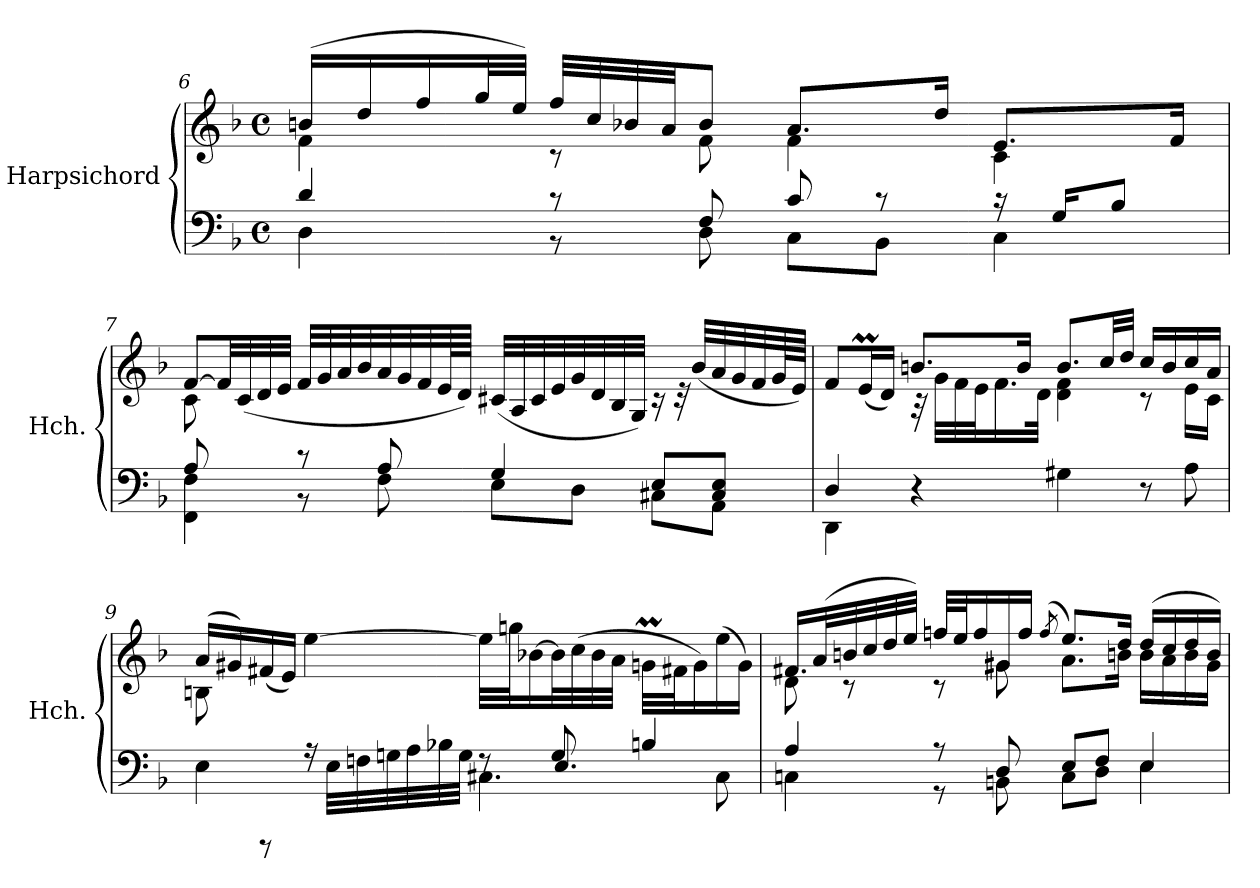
**kern	**kern
*part1	*part1
*staff2	*staff1
*I"Harpsichord	*
*I'Hch.	*
*clefF4	*clefG2
*k[b-]	*k[b-]
*M4/4	*M4/4
*met(c)	*met(c)
=6	=6
*^	*^
4d/	4D\	(>16bn/LL	4f\
.	.	16dd/	.
.	.	16ff/	.
.	.	32gg/L	.
.	.	32ee/JJJ)	.
8r	8r	32ff/LLL	8r
.	.	32cc/	.
.	.	32b-X/	.
.	.	32a/JJ	.
8F/	8D\	8b-/J	8f\
8c/	8C\L	8.a/L	4f\
8r	8BB-\J	.	.
.	.	16dd/Jk	.
16r	4C\	8.e/L	4c\
16G/KL	.	.	.
8B-/J	.	.	.
.	.	16f/Jk	.
!!LO:LB:g=z	!!
=7	=7	=7	=7
8A/	4FF\ 4F\	[8f/L	8c\
8ryy	.	32f/LL]	8ryy
.	.	(<32c/	.
.	.	32d/	.
.	.	32e/JJJ	.
8r	8r	32f/LLL	4ryy
.	.	32g/	.
.	.	32a/	.
.	.	32b-/	.
8A/	8F\	32a/	.
.	.	32g/	.
.	.	32f/	.
.	.	64e/L	.
.	.	64d/JJJJ)	.
4G/	8E\L	(<32c#X/LLL	2ryy
.	.	32A/	.
.	.	32c#/	.
.	.	32e/	.
.	8D\J	32g/	.
.	.	32d/	.
.	.	32B-/	.
.	.	32G/JJJ)	.
8E/L	8C#X\L	16rc	.
.	.	32rc	.
.	.	(<32b-/LLL	.
8C#/ 8E/J	8AA\J	32a/	.
.	.	32g/	.
.	.	32f/	.
.	.	64g/L	.
.	.	64e/JJJJ)	.
=8	=8	=8	=8
4D/	4DD\	8f/L	4ryy
.	.	(<16em/L	.
.	.	16d/JJ)	.
2.ryy	4r	8.bn/L	32r
.	.	.	32g\LLL
.	.	.	32f\
.	.	.	32e\J
.	.	.	16.f\
.	.	16b/Jk	.
.	.	.	32d\JJk
.	4G#X\	8.b/L	4d\ 4f\
.	.	32cc/LL	.
.	.	32dd/JJJ	.
.	8r	16cc/LL	8r
.	.	16b/	.
.	8A\	16cc/	16e\LL
.	.	16a/JJ	16c\JJ
!!LO:LB:g=z	!!
=9	=9	=9	=9
*	*^	*	*
8ryy	4E\	2ryy	(<16a/LL	8Bn\
.	.	.	16g#X/)	.
8rDDD	.	.	(<16f#X/	2..ryy
.	.	.	16e/JJ)	.
4ryy	16rA	.	[4ee\	.
.	32E\LLL	.	.	.
.	32Fn\	.	.	.
.	32Gn\	.	.	.
.	32A\	.	.	.
.	32B-X\	.	.	.
.	32G\JJJ	.	.	.
8rF	4.C#X\	8ryy	32ee\LLL]	.
.	.	.	32ggn\J	.
.	.	.	[16b-X\	.
8G/	.	4.E/	32b-\L]	.
.	.	.	(>32cc\	.
.	.	.	32b-\	.
.	.	.	32a\JJJ	.
4Bn/	.	.	32gnM\LLL	.
.	.	.	32f#X\J	.
.	.	.	16g\)	.
.	8C#\	.	(>16ee\	.
.	.	.	16g\JJ)	.
*	*v	*v	*	*
=10	=10	=10	=10
4A/	4Cn\	16.f#X/LL	8d\
.	.	(>32a/L	.
.	.	32bn/	8r
.	.	32cc/	.
.	.	32dd/	.
.	.	32ee/JJJ)	.
8r	8r	32ffn/LLL	8r
.	.	32ee/J	.
.	.	16ff/	.
8D/	8BBn\	16g#X/	8g#\
.	.	16ff/JJ	.
.	.	(<8qff/	.
8E/L	8C\L	8.ee/L)	8.a\L
8F/J	8D\J	.	.
.	.	16dd/Jk	16bn\Jk
4E/	4E\	(>16dd/LL	16b\LL
.	.	16cc/	16a\
.	.	16dd/	16b\
.	.	16b/JJ)	16g#\JJ
*v	*v	*	*
*	*v	*v
=	=
*-	*-
